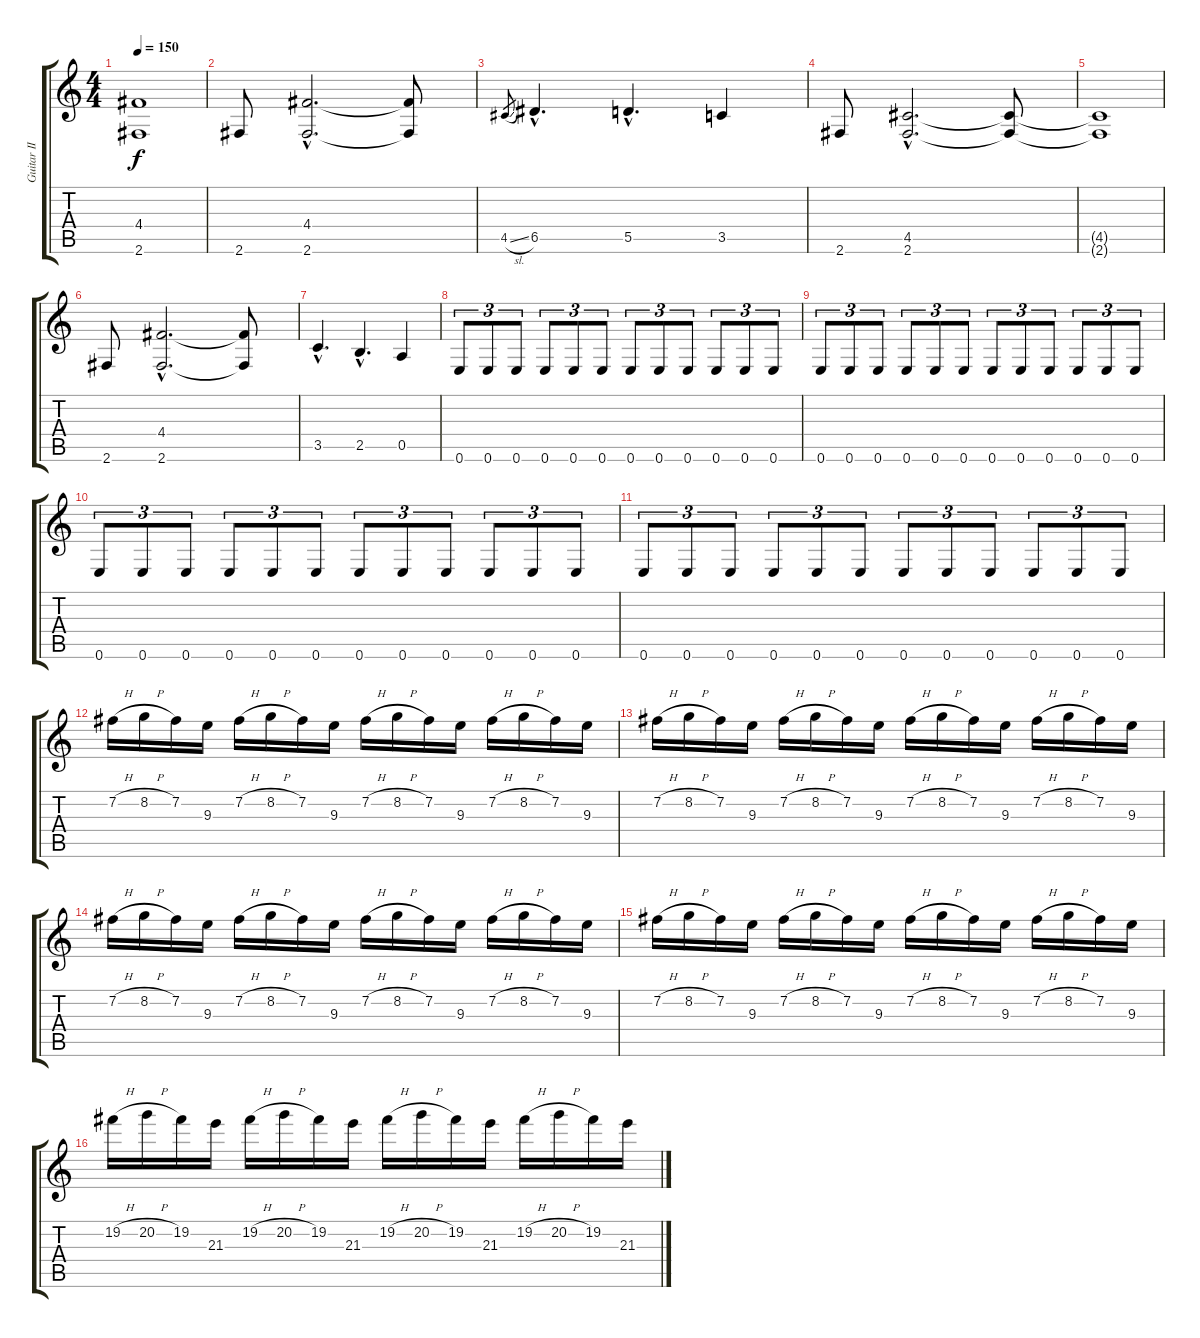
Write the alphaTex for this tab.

\track ("Guitar II" "Guitar II") {instrument distortionguitar}
\staff {score tabs}
\tuning (E4 B3 G3 D3 A2 E2) {hide}
\ts (4 4)
\tempo 150
\clef g2
\ks c
(4.4{t} 2.6{t}).1{dy f} |
2.6.8 (4.4{hac} 2.6{hac}).2{d} (4.4{t} 2.6{t}).8 |
4.5{sl}.8{gr} 6.5{hac}.4{d} 5.5{hac}.4{d} 3.5.4 |
2.6.8 (4.5{hac} 2.6{hac}).2{d} (4.5{t} 2.6{t}).8 |
(4.5{t} 2.6{t}).1 |
2.6.8 (4.4{hac} 2.6{hac}).2{d} (4.4{t} 2.6{t}).8 |
3.5{hac}.4{d} 2.5{hac}.4{d} 0.5.4 |
0.6.8{tu (3 2)} 0.6.8{tu (3 2)} 0.6.8{tu (3 2)} 0.6.8{tu (3 2)} 0.6.8{tu (3 2)} 0.6.8{tu (3 2)} 0.6.8{tu (3 2)} 0.6.8{tu (3 2)} 0.6.8{tu (3 2)} 0.6.8{tu (3 2)} 0.6.8{tu (3 2)} 0.6.8{tu (3 2)} |
0.6.8{tu (3 2)} 0.6.8{tu (3 2)} 0.6.8{tu (3 2)} 0.6.8{tu (3 2)} 0.6.8{tu (3 2)} 0.6.8{tu (3 2)} 0.6.8{tu (3 2)} 0.6.8{tu (3 2)} 0.6.8{tu (3 2)} 0.6.8{tu (3 2)} 0.6.8{tu (3 2)} 0.6.8{tu (3 2)} |
0.6.8{tu (3 2)} 0.6.8{tu (3 2)} 0.6.8{tu (3 2)} 0.6.8{tu (3 2)} 0.6.8{tu (3 2)} 0.6.8{tu (3 2)} 0.6.8{tu (3 2)} 0.6.8{tu (3 2)} 0.6.8{tu (3 2)} 0.6.8{tu (3 2)} 0.6.8{tu (3 2)} 0.6.8{tu (3 2)} |
0.6.8{tu (3 2)} 0.6.8{tu (3 2)} 0.6.8{tu (3 2)} 0.6.8{tu (3 2)} 0.6.8{tu (3 2)} 0.6.8{tu (3 2)} 0.6.8{tu (3 2)} 0.6.8{tu (3 2)} 0.6.8{tu (3 2)} 0.6.8{tu (3 2)} 0.6.8{tu (3 2)} 0.6.8{tu (3 2)} |
7.2{h}.16 8.2{h}.16 7.2.16 9.3.16 7.2{h}.16 8.2{h}.16 7.2.16 9.3.16 7.2{h}.16 8.2{h}.16 7.2.16 9.3.16 7.2{h}.16 8.2{h}.16 7.2.16 9.3.16 |
7.2{h}.16 8.2{h}.16 7.2.16 9.3.16 7.2{h}.16 8.2{h}.16 7.2.16 9.3.16 7.2{h}.16 8.2{h}.16 7.2.16 9.3.16 7.2{h}.16 8.2{h}.16 7.2.16 9.3.16 |
7.2{h}.16 8.2{h}.16 7.2.16 9.3.16 7.2{h}.16 8.2{h}.16 7.2.16 9.3.16 7.2{h}.16 8.2{h}.16 7.2.16 9.3.16 7.2{h}.16 8.2{h}.16 7.2.16 9.3.16 |
7.2{h}.16 8.2{h}.16 7.2.16 9.3.16 7.2{h}.16 8.2{h}.16 7.2.16 9.3.16 7.2{h}.16 8.2{h}.16 7.2.16 9.3.16 7.2{h}.16 8.2{h}.16 7.2.16 9.3.16 |
19.2{h}.16 20.2{h}.16 19.2.16 21.3.16 19.2{h}.16 20.2{h}.16 19.2.16 21.3.16 19.2{h}.16 20.2{h}.16 19.2.16 21.3.16 19.2{h}.16 20.2{h}.16 19.2.16 21.3.16
